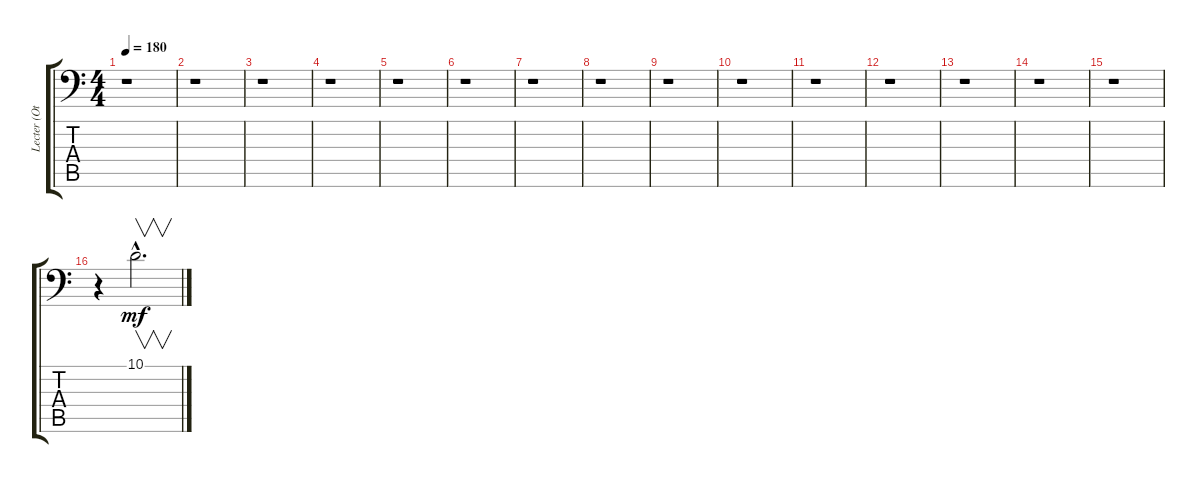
\track ("Lecter (Other Orchestration)" "Lecter (Ot") {instrument timpani}
\staff {score tabs}
\tuning (E3 B2 G2 D2 A1 E1) {hide}
\ts (4 4)
\tempo 180
\clef f4
\ks c
r.1{dy f} |
r.1 |
r.1 |
r.1 |
r.1 |
r.1 |
r.1 |
r.1 |
r.1 |
r.1 |
r.1 |
r.1 |
r.1 |
r.1 |
r.1 |
r.4 10.1{hac}.2{v d dy mf instrument guitarharmonics}
